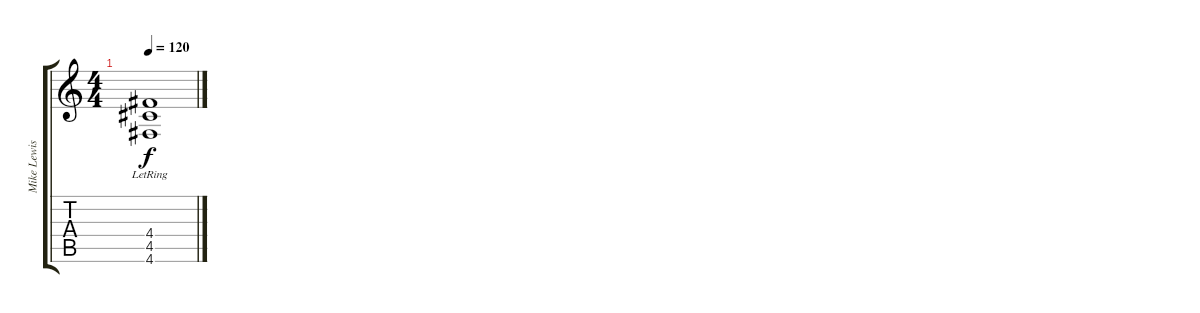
\track ("Mike Lewis" "Mike Lewis") {instrument distortionguitar}
\staff {score tabs}
\tuning (E4 B3 G3 D3 A2 D2) {hide}
\ts (4 4)
\tempo 120
\clef g2
\ks c
(4.4{lr} 4.5{lr} 4.6{lr}).1{dy f}
